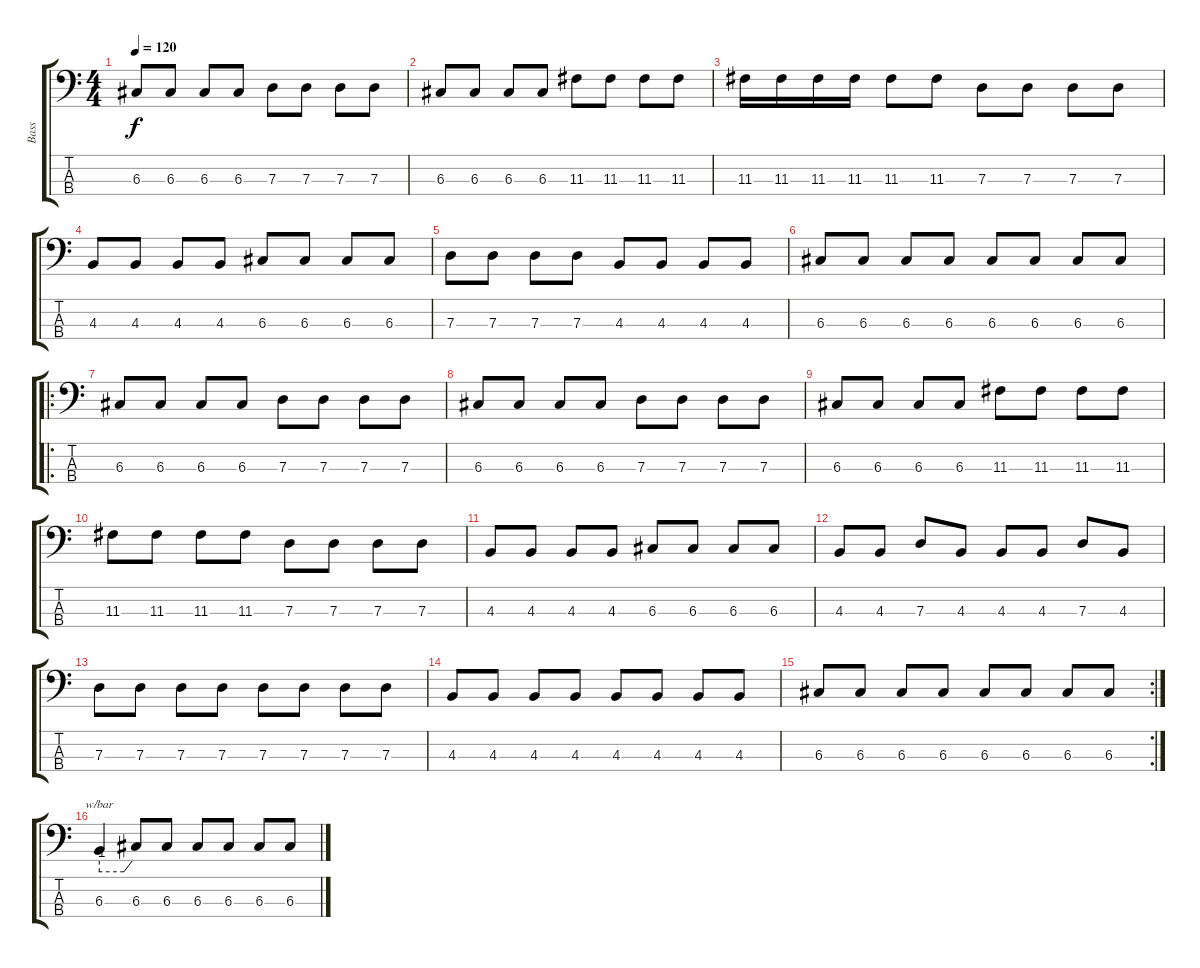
\track ("Bass" "Bass") {instrument electricbasspick}
\staff {score tabs}
\tuning (F2 C2 G1 D1) {hide}
\ts (4 4)
\tempo 120
\clef f4
\ks c
6.3.8{dy f} 6.3.8 6.3.8 6.3.8 7.3.8 7.3.8 7.3.8 7.3.8 |
6.3.8 6.3.8 6.3.8 6.3.8 11.3.8 11.3.8 11.3.8 11.3.8 |
11.3.16 11.3.16 11.3.16 11.3.16 11.3.8 11.3.8 7.3.8 7.3.8 7.3.8 7.3.8 |
4.3.8 4.3.8 4.3.8 4.3.8 6.3.8 6.3.8 6.3.8 6.3.8 |
7.3.8 7.3.8 7.3.8 7.3.8 4.3.8 4.3.8 4.3.8 4.3.8 |
6.3.8 6.3.8 6.3.8 6.3.8 6.3.8 6.3.8 6.3.8 6.3.8 |
\ro
6.3.8 6.3.8 6.3.8 6.3.8 7.3.8 7.3.8 7.3.8 7.3.8 |
6.3.8 6.3.8 6.3.8 6.3.8 7.3.8 7.3.8 7.3.8 7.3.8 |
6.3.8 6.3.8 6.3.8 6.3.8 11.3.8 11.3.8 11.3.8 11.3.8 |
11.3.8 11.3.8 11.3.8 11.3.8 7.3.8 7.3.8 7.3.8 7.3.8 |
4.3.8 4.3.8 4.3.8 4.3.8 6.3.8 6.3.8 6.3.8 6.3.8 |
4.3.8 4.3.8 7.3.8 4.3.8 4.3.8 4.3.8 7.3.8 4.3.8 |
7.3.8 7.3.8 7.3.8 7.3.8 7.3.8 7.3.8 7.3.8 7.3.8 |
4.3.8 4.3.8 4.3.8 4.3.8 4.3.8 4.3.8 4.3.8 4.3.8 |
\rc 2
6.3.8 6.3.8 6.3.8 6.3.8 6.3.8 6.3.8 6.3.8 6.3.8 |
6.3.4{tbe (custom default 0 -4 45 -4 60 0)} 6.3.8 6.3.8 6.3.8 6.3.8 6.3.8 6.3.8
